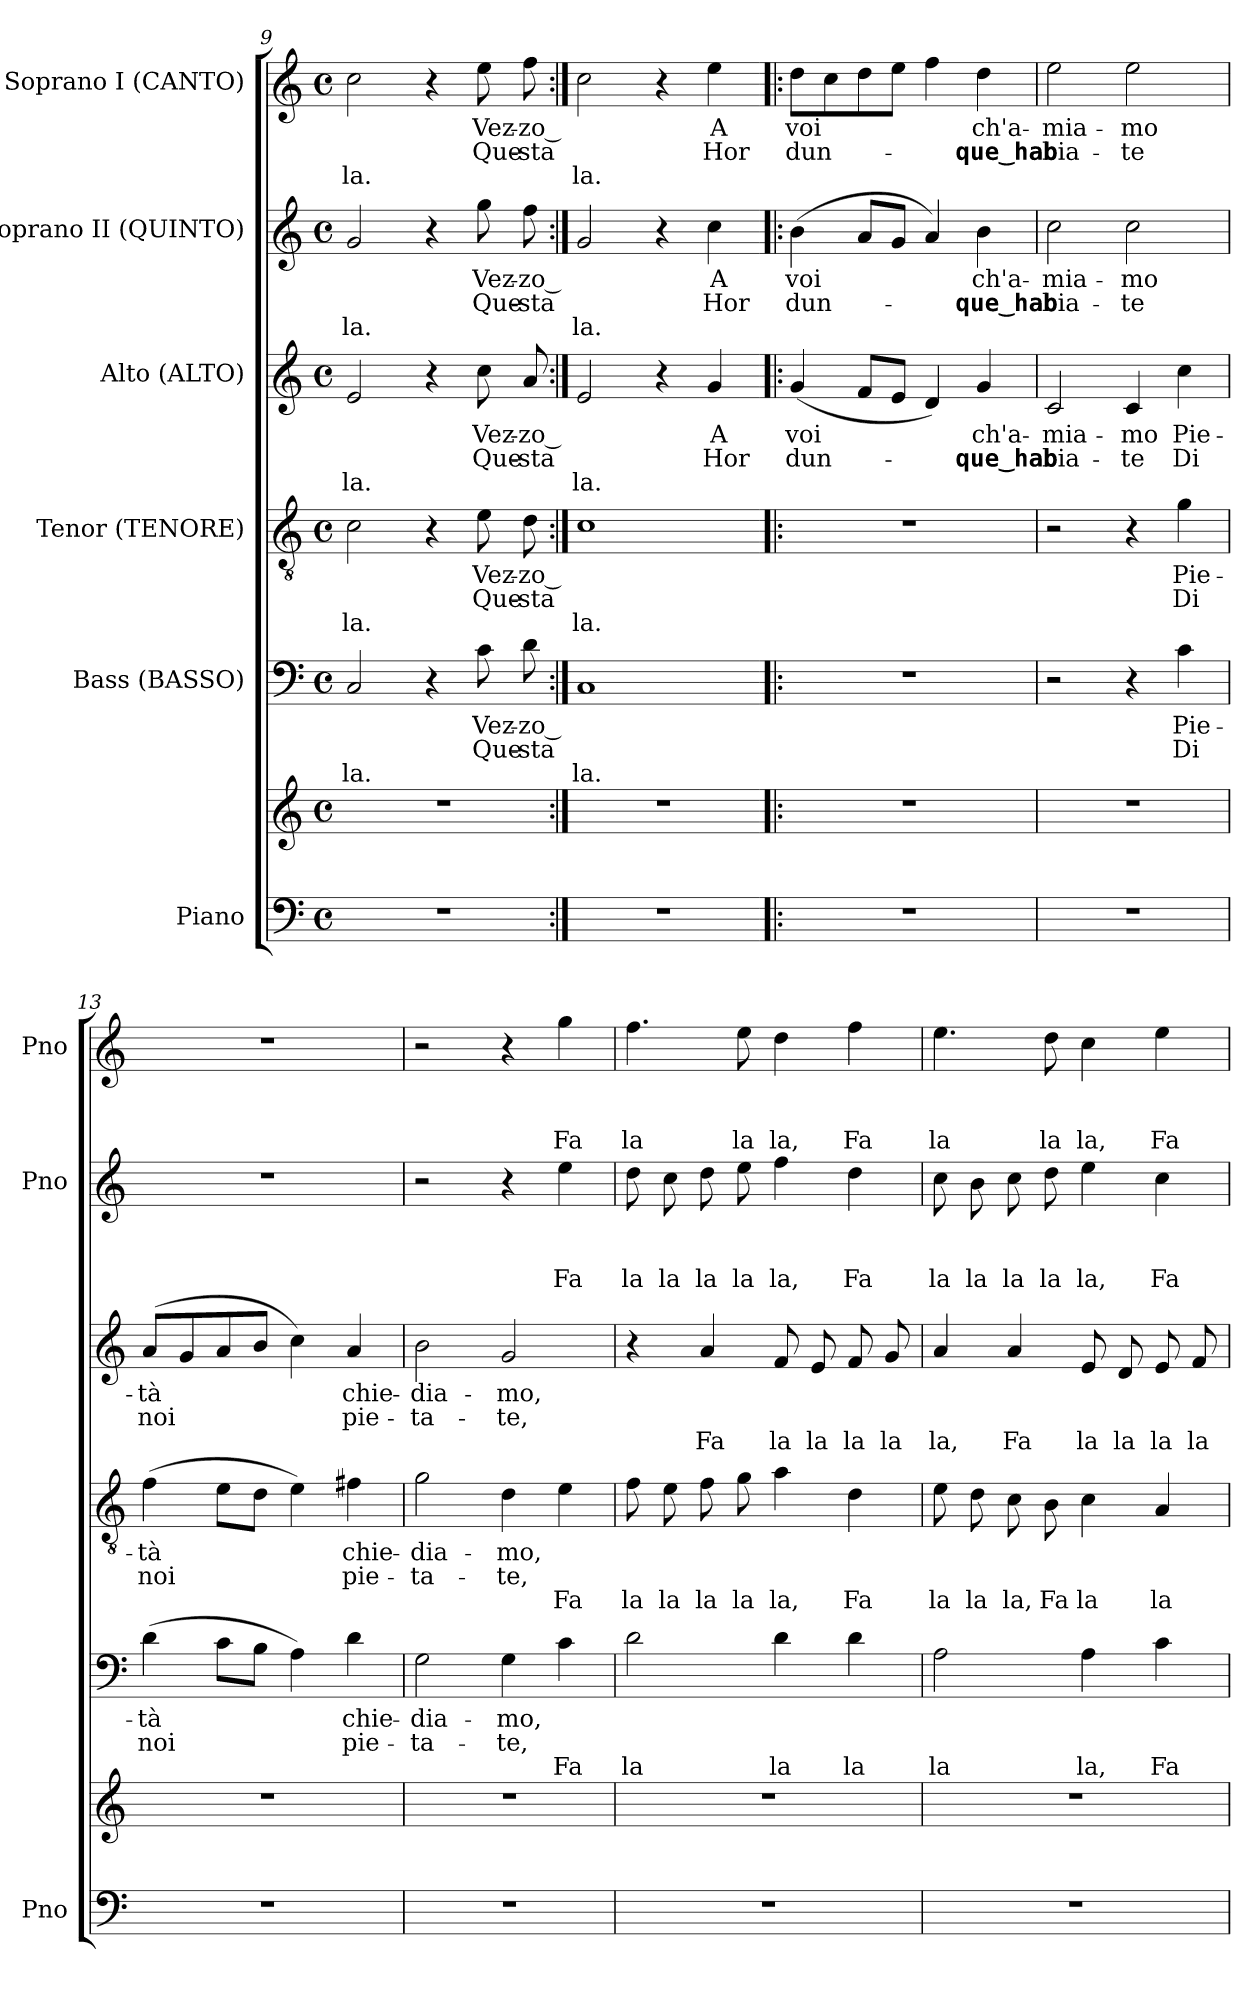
**kern	**kern	**kern	**text	**text	**text	**kern	**text	**text	**text	**kern	**text	**text	**text	**kern	**text	**text	**text	**kern	**text	**text	**text
*part6	*part6	*part5	*part5	*part5	*part5	*part4	*part4	*part4	*part4	*part3	*part3	*part3	*part3	*part2	*part2	*part2	*part2	*part1	*part1	*part1	*part1
*staff7	*staff6	*staff5	*staff5	*staff5	*staff5	*staff4	*staff4	*staff4	*staff4	*staff3	*staff3	*staff3	*staff3	*staff2	*staff2	*staff2	*staff2	*staff1	*staff1	*staff1	*staff1
*I"Piano	*	*I"Bass (BASSO)	*	*	*	*I"Tenor (TENORE)	*	*	*	*I"Alto (ALTO)	*	*	*	*I"Soprano II (QUINTO)	*	*	*	*I"Soprano I (CANTO)	*	*	*
*I'Pno	*	*	*	*	*	*	*	*	*	*	*	*	*	*I'Pno	*	*	*	*I'Pno	*	*	*
*clefF4	*clefG2	*clefF4	*	*	*	*clefGv2	*	*	*	*clefG2	*	*	*	*clefG2	*	*	*	*clefG2	*	*	*
*k[]	*k[]	*k[]	*	*	*	*k[]	*	*	*	*k[]	*	*	*	*k[]	*	*	*	*k[]	*	*	*
*C:	*C:	*C:	*	*	*	*C:	*	*	*	*C:	*	*	*	*C:	*	*	*	*C:	*	*	*
*M4/4	*M4/4	*M4/4	*	*	*	*M4/4	*	*	*	*M4/4	*	*	*	*M4/4	*	*	*	*M4/4	*	*	*
*met(c)	*met(c)	*met(c)	*	*	*	*met(c)	*	*	*	*met(c)	*	*	*	*met(c)	*	*	*	*met(c)	*	*	*
=9	=9	=9	=9	=9	=9	=9	=9	=9	=9	=9	=9	=9	=9	=9	=9	=9	=9	=9	=9	=9	=9
!	!	!	!	!	!LO:LY:b	!	!	!	!LO:LY:b	!	!	!	!LO:LY:b	!	!	!	!LO:LY:b	!	!	!	!LO:LY:b
1r	1r	2C/	.	.	la.	2c\	.	.	la.	2e/	.	.	la.	2g/	.	.	la.	2cc\	.	.	la.
.	.	4r	.	.	.	4r	.	.	.	4r	.	.	.	4r	.	.	.	4r	.	.	.
!	!	!	!LO:LY:b	!LO:LY:b	!	!	!LO:LY:b	!LO:LY:b	!	!	!LO:LY:b	!LO:LY:b	!	!	!LO:LY:b	!LO:LY:b	!	!	!LO:LY:b	!LO:LY:b	!
.	.	8c\	Vez-	Que-	.	8e\	Vez-	Que-	.	8cc\	Vez-	Que-	.	8gg\	Vez-	Que-	.	8ee\	Vez-	Que-	.
!	!	!	!LO:LY:b	!LO:LY:b	!	!	!LO:LY:b	!LO:LY:b	!	!	!LO:LY:b	!LO:LY:b	!	!	!LO:LY:b	!LO:LY:b	!	!	!LO:LY:b	!LO:LY:b	!
.	.	8d\	-zo ­	-sta	.	8d\	-zo ­	-sta	.	8a/	-zo ­	-sta	.	8ff\	-zo ­	-sta	.	8ff\	-zo ­	-sta	.
=10:|!	=10:|!	=10:|!	=10:|!	=10:|!	=10:|!	=10:|!	=10:|!	=10:|!	=10:|!	=10:|!	=10:|!	=10:|!	=10:|!	=10:|!	=10:|!	=10:|!	=10:|!	=10:|!	=10:|!	=10:|!	=10:|!
!	!	!	!	!	!LO:LY:b	!	!	!	!LO:LY:b	!	!	!	!LO:LY:b	!	!	!	!LO:LY:b	!	!	!	!LO:LY:b
1r	1r	1C	.	.	la.	1c	.	.	la.	2e/	.	.	la.	2g/	.	.	la.	2cc\	.	.	la.
.	.	.	.	.	.	.	.	.	.	4r	.	.	.	4r	.	.	.	4r	.	.	.
!	!	!	!	!	!	!	!	!	!	!	!LO:LY:b	!LO:LY:b	!	!	!LO:LY:b	!LO:LY:b	!	!	!LO:LY:b	!LO:LY:b	!
.	.	.	.	.	.	.	.	.	.	4g/	A	Hor	.	4cc\	A	Hor	.	4ee\	A	Hor	.
!!LO:PB:g=z
=11!|:	=11!|:	=11!|:	=11!|:	=11!|:	=11!|:	=11!|:	=11!|:	=11!|:	=11!|:	=11!|:	=11!|:	=11!|:	=11!|:	=11!|:	=11!|:	=11!|:	=11!|:	=11!|:	=11!|:	=11!|:	=11!|:
!	!	!	!	!	!	!	!	!	!	!	!LO:LY:b	!LO:LY:b	!	!	!LO:LY:b	!LO:LY:b	!	!	!LO:LY:b	!LO:LY:b	!
1r	1r	1r	.	.	.	1r	.	.	.	(<4g/	voi	dun-	.	(>4b\	voi	dun-	.	8dd\L	voi	dun-	.
.	.	.	.	.	.	.	.	.	.	.	.	.	.	.	.	.	.	8cc\	.	.	.
.	.	.	.	.	.	.	.	.	.	8f/L	.	.	.	8a/L	.	.	.	8dd\	.	.	.
.	.	.	.	.	.	.	.	.	.	8e/J	.	.	.	8g/J	.	.	.	8ee\J	.	.	.
.	.	.	.	.	.	.	.	.	.	4d/)	.	.	.	4a/)	.	.	.	4ff\	.	.	.
!	!	!	!	!	!	!	!	!	!	!	!LO:LY:b	!LO:LY:b	!	!	!LO:LY:b	!LO:LY:b	!	!	!LO:LY:b	!LO:LY:b	!
.	.	.	.	.	.	.	.	.	.	4g/	ch'a-	-que‿hab-	.	4b\	ch'a-	-que‿hab-	.	4dd\	ch'a-	-que‿hab-	.
=12	=12	=12	=12	=12	=12	=12	=12	=12	=12	=12	=12	=12	=12	=12	=12	=12	=12	=12	=12	=12	=12
!	!	!	!	!	!	!	!	!	!	!	!LO:LY:b	!LO:LY:b	!	!	!LO:LY:b	!LO:LY:b	!	!	!LO:LY:b	!LO:LY:b	!
1r	1r	2r	.	.	.	2r	.	.	.	2c/	-mia-	-bia-	.	2cc\	-mia-	-bia-	.	2ee\	-mia-	-bia-	.
!	!	!	!	!	!	!	!	!	!	!	!LO:LY:b	!LO:LY:b	!	!	!LO:LY:b	!LO:LY:b	!	!	!LO:LY:b	!LO:LY:b	!
.	.	4r	.	.	.	4r	.	.	.	4c/	-mo	-te	.	2cc\	-mo	-te	.	2ee\	-mo	-te	.
!	!	!	!LO:LY:b	!LO:LY:b	!	!	!LO:LY:b	!LO:LY:b	!	!	!LO:LY:b	!LO:LY:b	!	!	!	!	!	!	!	!	!
.	.	4c\	Pie-	Di	.	4g\	Pie-	Di	.	4cc\	Pie-	Di	.	.	.	.	.	.	.	.	.
=13	=13	=13	=13	=13	=13	=13	=13	=13	=13	=13	=13	=13	=13	=13	=13	=13	=13	=13	=13	=13	=13
!	!	!	!LO:LY:b	!LO:LY:b	!	!	!LO:LY:b	!LO:LY:b	!	!	!LO:LY:b	!LO:LY:b	!	!	!	!	!	!	!	!	!
1r	1r	(>4d\	-tà	noi	.	(>4f\	-tà	noi	.	(>8a/L	-tà	noi	.	1r	.	.	.	1r	.	.	.
.	.	.	.	.	.	.	.	.	.	8g/	.	.	.	.	.	.	.	.	.	.	.
.	.	8c\L	.	.	.	8e\L	.	.	.	8a/	.	.	.	.	.	.	.	.	.	.	.
.	.	8B\J	.	.	.	8d\J	.	.	.	8b/J	.	.	.	.	.	.	.	.	.	.	.
.	.	4A\)	.	.	.	4e\)	.	.	.	4cc\)	.	.	.	.	.	.	.	.	.	.	.
!	!	!	!LO:LY:b	!LO:LY:b	!	!	!LO:LY:b	!LO:LY:b	!	!	!LO:LY:b	!LO:LY:b	!	!	!	!	!	!	!	!	!
.	.	4d\	chie-	pie-	.	4f#X\	chie-	pie-	.	4a/	chie-	pie-	.	.	.	.	.	.	.	.	.
=14	=14	=14	=14	=14	=14	=14	=14	=14	=14	=14	=14	=14	=14	=14	=14	=14	=14	=14	=14	=14	=14
!	!	!	!LO:LY:b	!LO:LY:b	!	!	!LO:LY:b	!LO:LY:b	!	!	!LO:LY:b	!LO:LY:b	!	!	!	!	!	!	!	!	!
1r	1r	2G\	-dia-	-ta-	.	2g\	-dia-	-ta-	.	2b\	-dia-	-ta-	.	2r	.	.	.	2r	.	.	.
!	!	!	!LO:LY:b	!LO:LY:b	!	!	!LO:LY:b	!LO:LY:b	!	!	!LO:LY:b	!LO:LY:b	!	!	!	!	!	!	!	!	!
.	.	4G\	-mo,	-te,	.	4d\	-mo,	-te,	.	2g/	-mo,	-te,	.	4r	.	.	.	4r	.	.	.
!	!	!	!	!	!LO:LY:b	!	!	!	!LO:LY:b	!	!	!	!	!	!	!	!LO:LY:b	!	!	!	!LO:LY:b
.	.	4c\	.	.	Fa	4e\	.	.	Fa	.	.	.	.	4ee\	.	.	Fa	4gg\	.	.	Fa
=15	=15	=15	=15	=15	=15	=15	=15	=15	=15	=15	=15	=15	=15	=15	=15	=15	=15	=15	=15	=15	=15
!	!	!	!	!	!LO:LY:b	!	!	!	!LO:LY:b	!	!	!	!	!	!	!	!LO:LY:b	!	!	!	!LO:LY:b
1r	1r	2d\	.	.	la	8f\	.	.	la	4r	.	.	.	8dd\	.	.	la	4.ff\	.	.	la
!	!	!	!	!	!	!	!	!	!LO:LY:b	!	!	!	!	!	!	!	!LO:LY:b	!	!	!	!
.	.	.	.	.	.	8e\	.	.	la	.	.	.	.	8cc\	.	.	la	.	.	.	.
!	!	!	!	!	!	!	!	!	!LO:LY:b	!	!	!	!LO:LY:b	!	!	!	!LO:LY:b	!	!	!	!
.	.	.	.	.	.	8f\	.	.	la	4a/	.	.	Fa	8dd\	.	.	la	.	.	.	.
!	!	!	!	!	!	!	!	!	!LO:LY:b	!	!	!	!	!	!	!	!LO:LY:b	!	!	!	!LO:LY:b
.	.	.	.	.	.	8g\	.	.	la	.	.	.	.	8ee\	.	.	la	8ee\	.	.	la
!	!	!	!	!	!LO:LY:b	!	!	!	!LO:LY:b	!	!	!	!LO:LY:b	!	!	!	!LO:LY:b	!	!	!	!LO:LY:b
.	.	4d\	.	.	la	4a\	.	.	la,	8f/	.	.	la	4ff\	.	.	la,	4dd\	.	.	la,
!	!	!	!	!	!	!	!	!	!	!	!	!	!LO:LY:b	!	!	!	!	!	!	!	!
.	.	.	.	.	.	.	.	.	.	8e/	.	.	la	.	.	.	.	.	.	.	.
!	!	!	!	!	!LO:LY:b	!	!	!	!LO:LY:b	!	!	!	!LO:LY:b	!	!	!	!LO:LY:b	!	!	!	!LO:LY:b
.	.	4d\	.	.	la	4d\	.	.	Fa	8f/	.	.	la	4dd\	.	.	Fa	4ff\	.	.	Fa
!	!	!	!	!	!	!	!	!	!	!	!	!	!LO:LY:b	!	!	!	!	!	!	!	!
.	.	.	.	.	.	.	.	.	.	8g/	.	.	la	.	.	.	.	.	.	.	.
!!LO:LB:g=z
=16	=16	=16	=16	=16	=16	=16	=16	=16	=16	=16	=16	=16	=16	=16	=16	=16	=16	=16	=16	=16	=16
!	!	!	!	!	!LO:LY:b	!	!	!	!LO:LY:b	!	!	!	!LO:LY:b	!	!	!	!LO:LY:b	!	!	!	!LO:LY:b
1r	1r	2A\	.	.	la	8e\	.	.	la	4a/	.	.	la,	8cc\	.	.	la	4.ee\	.	.	la
!	!	!	!	!	!	!	!	!	!LO:LY:b	!	!	!	!	!	!	!	!LO:LY:b	!	!	!	!
.	.	.	.	.	.	8d\	.	.	la	.	.	.	.	8b\	.	.	la	.	.	.	.
!	!	!	!	!	!	!	!	!	!LO:LY:b	!	!	!	!LO:LY:b	!	!	!	!LO:LY:b	!	!	!	!
.	.	.	.	.	.	8c\	.	.	la,	4a/	.	.	Fa	8cc\	.	.	la	.	.	.	.
!	!	!	!	!	!	!	!	!	!LO:LY:b	!	!	!	!	!	!	!	!LO:LY:b	!	!	!	!LO:LY:b
.	.	.	.	.	.	8B\	.	.	Fa	.	.	.	.	8dd\	.	.	la	8dd\	.	.	la
!	!	!	!	!	!LO:LY:b	!	!	!	!LO:LY:b	!	!	!	!LO:LY:b	!	!	!	!LO:LY:b	!	!	!	!LO:LY:b
.	.	4A\	.	.	la,	4c\	.	.	la	8e/	.	.	la	4ee\	.	.	la,	4cc\	.	.	la,
!	!	!	!	!	!	!	!	!	!	!	!	!	!LO:LY:b	!	!	!	!	!	!	!	!
.	.	.	.	.	.	.	.	.	.	8d/	.	.	la	.	.	.	.	.	.	.	.
!	!	!	!	!	!LO:LY:b	!	!	!	!LO:LY:b	!	!	!	!LO:LY:b	!	!	!	!LO:LY:b	!	!	!	!LO:LY:b
.	.	4c\	.	.	Fa	4A/	.	.	la	8e/	.	.	la	4cc\	.	.	Fa	4ee\	.	.	Fa
!	!	!	!	!	!	!	!	!	!	!	!	!	!LO:LY:b	!	!	!	!	!	!	!	!
.	.	.	.	.	.	.	.	.	.	8f/	.	.	la	.	.	.	.	.	.	.	.
=	=	=	=	=	=	=	=	=	=	=	=	=	=	=	=	=	=	=	=	=	=
*-	*-	*-	*-	*-	*-	*-	*-	*-	*-	*-	*-	*-	*-	*-	*-	*-	*-	*-	*-	*-	*-
